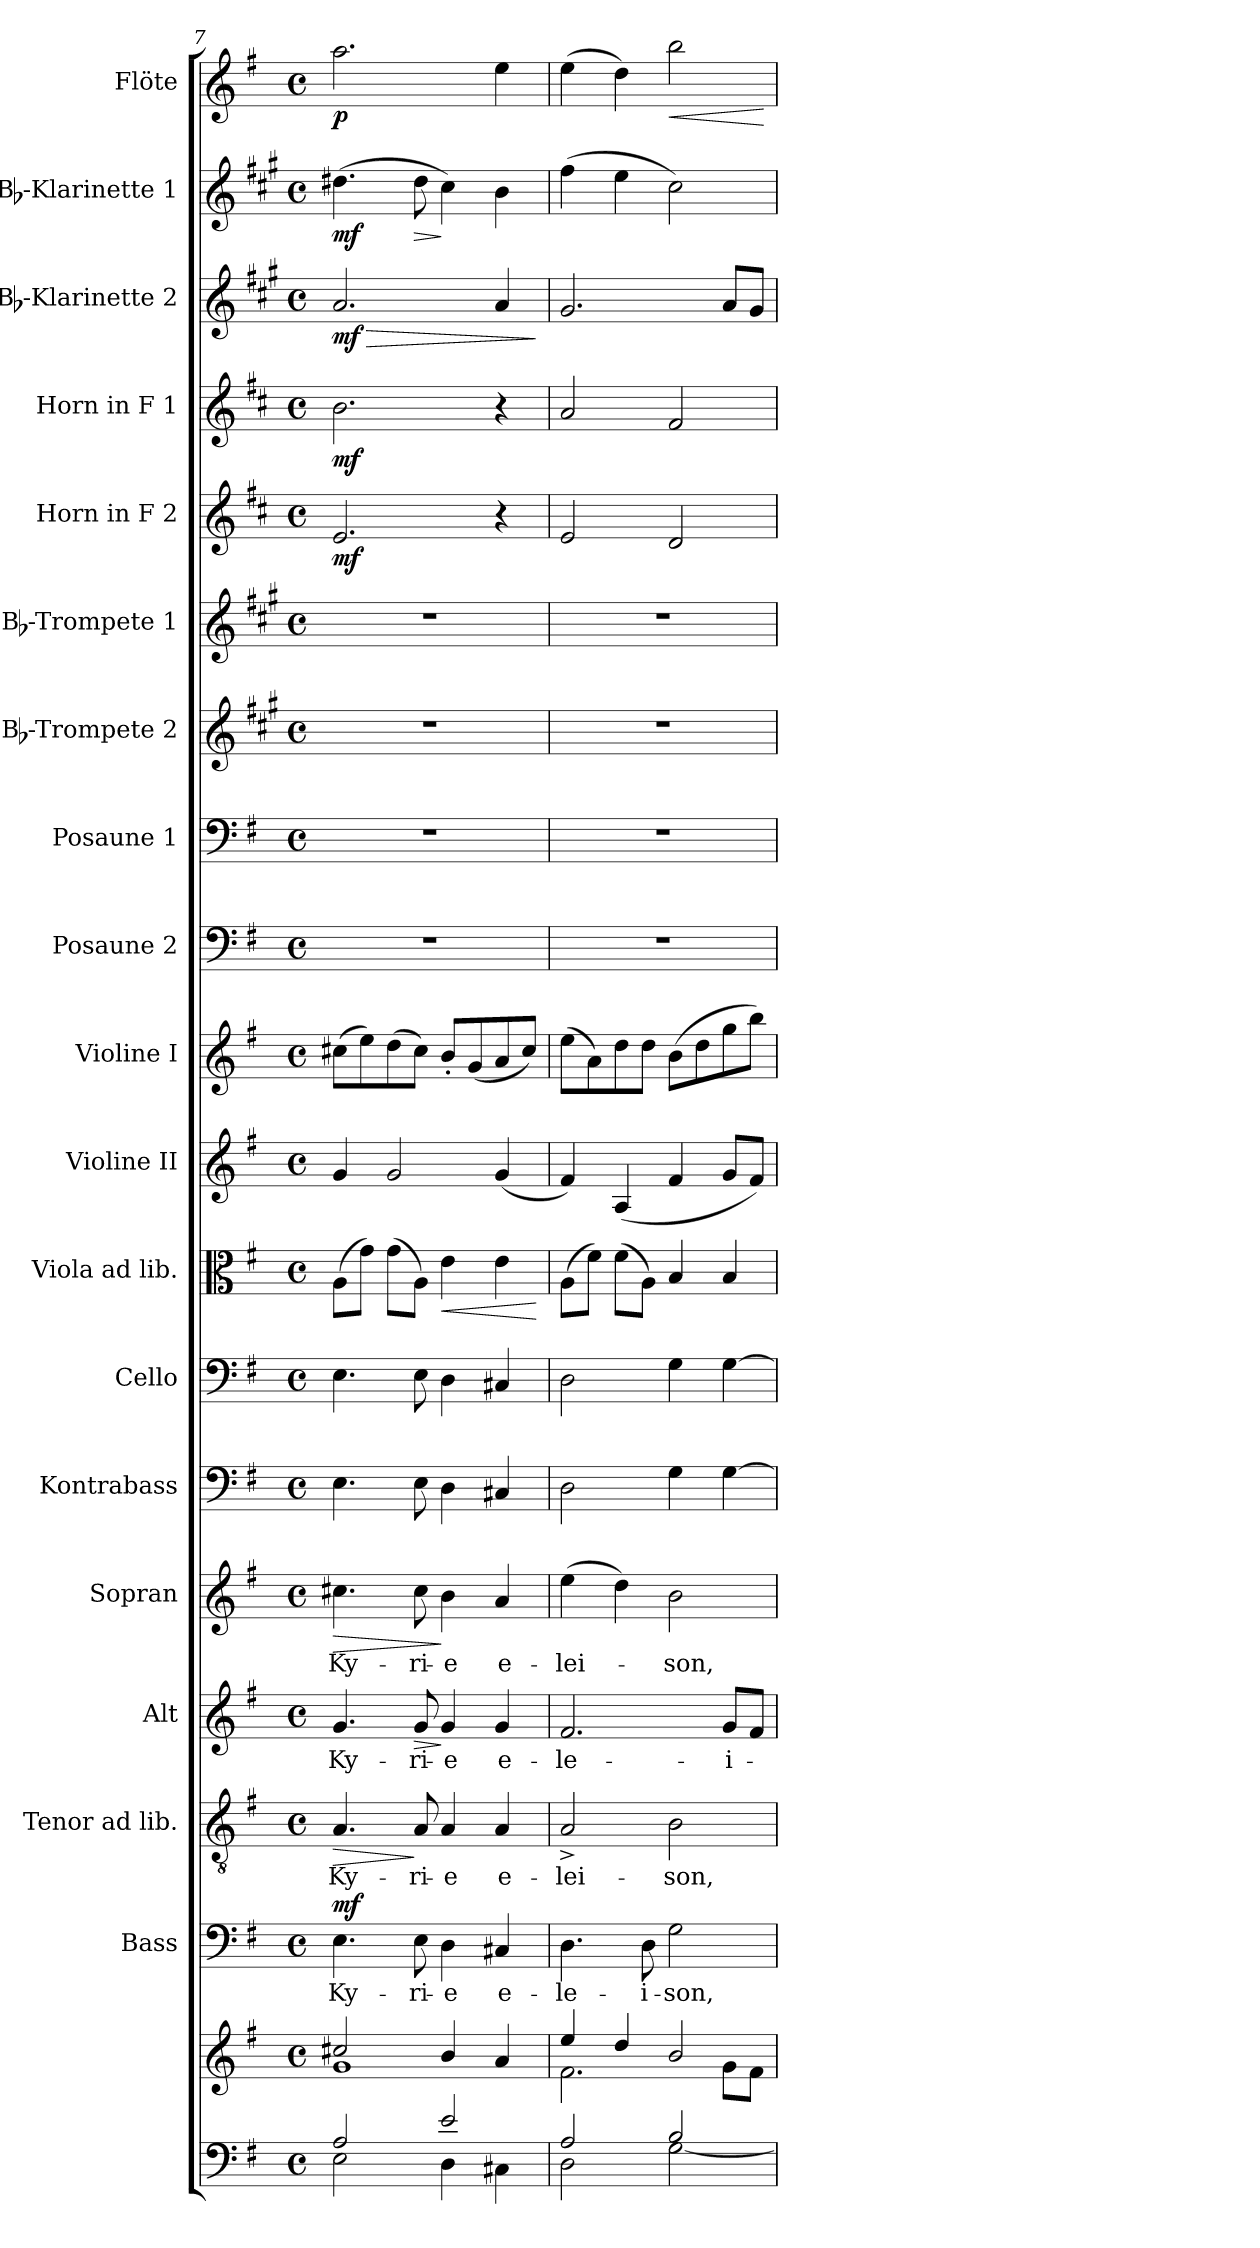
**kern	**kern	**kern	**text	**dynam	**kern	**text	**dynam	**kern	**text	**dynam	**kern	**text	**dynam	**kern	**kern	**kern	**dynam	**kern	**kern	**kern	**kern	**kern	**kern	**kern	**dynam	**kern	**dynam	**kern	**dynam	**kern	**dynam	**kern	**dynam
*part19	*part19	*part18	*part18	*part18	*part17	*part17	*part17	*part16	*part16	*part16	*part15	*part15	*part15	*part14	*part13	*part12	*part12	*part11	*part10	*part9	*part8	*part7	*part6	*part5	*part5	*part4	*part4	*part3	*part3	*part2	*part2	*part1	*part1
*staff20	*staff19	*staff18	*staff18	*staff18	*staff17	*staff17	*staff17	*staff16	*staff16	*staff16	*staff15	*staff15	*staff15	*staff14	*staff13	*staff12	*staff12	*staff11	*staff10	*staff9	*staff8	*staff7	*staff6	*staff5	*staff5	*staff4	*staff4	*staff3	*staff3	*staff2	*staff2	*staff1	*staff1
*	*	*I"Bass	*	*	*I"Tenor ad lib.	*	*	*I"Alt	*	*	*I"Sopran	*	*	*I"Kontrabass	*I"Cello	*I"Viola ad lib.	*	*I"Violine II	*I"Violine I	*I"Posaune 2	*I"Posaune 1	*I"Bb-Trompete 2	*I"Bb-Trompete 1	*I"Horn in F 2	*	*I"Horn in F 1	*	*I"Bb-Klarinette 2	*	*I"Bb-Klarinette 1	*	*I"Flöte	*
*	*	*I'B.	*	*	*I'T.	*	*	*I'A.	*	*	*I'S.	*	*	*I'Kb.	*	*I'Vla.	*	*I'Vl. II	*I'Vl. I	*I'Pos. 2	*I'Pos. 1	*I'Bb Trp. 2	*I'Bb Trp. 1	*	*	*	*	*I'Bb Kl. 2	*	*I'Bb Kl. 1	*	*I'Fl.	*
!!LO:PB:g=z
*clefF4	*clefG2	*clefF4	*	*	*clefGv2	*	*	*clefG2	*	*	*clefG2	*	*	*clefF4	*clefF4	*clefC3	*	*clefG2	*clefG2	*clefF4	*clefF4	*clefG2	*clefG2	*clefG2	*	*clefG2	*	*clefG2	*	*clefG2	*	*clefG2	*
*	*	*	*	*	*	*	*	*	*	*	*	*	*	*ITrd7c12	*	*	*	*	*	*	*	*ITrd1c2	*ITrd1c2	*ITrd4c7	*	*ITrd4c7	*	*ITrd1c2	*	*ITrd1c2	*	*	*
*k[f#]	*k[f#]	*k[f#]	*	*	*k[f#]	*	*	*k[f#]	*	*	*k[f#]	*	*	*k[f#]	*k[f#]	*k[f#]	*	*k[f#]	*k[f#]	*k[f#]	*k[f#]	*k[f#]	*k[f#]	*k[f#]	*	*k[f#]	*	*k[f#]	*	*k[f#]	*	*k[f#]	*
*G:	*G:	*G:	*	*	*G:	*	*	*G:	*	*	*G:	*	*	*G:	*G:	*G:	*	*G:	*G:	*G:	*G:	*G:	*G:	*G:	*	*G:	*	*G:	*	*G:	*	*G:	*
*M4/4	*M4/4	*M4/4	*	*	*M4/4	*	*	*M4/4	*	*	*M4/4	*	*	*M4/4	*M4/4	*M4/4	*	*M4/4	*M4/4	*M4/4	*M4/4	*M4/4	*M4/4	*M4/4	*	*M4/4	*	*M4/4	*	*M4/4	*	*M4/4	*
*met(c)	*met(c)	*met(c)	*	*	*met(c)	*	*	*met(c)	*	*	*met(c)	*	*	*met(c)	*met(c)	*met(c)	*	*met(c)	*met(c)	*met(c)	*met(c)	*met(c)	*met(c)	*met(c)	*	*met(c)	*	*met(c)	*	*met(c)	*	*met(c)	*
=7	=7	=7	=7	=7	=7	=7	=7	=7	=7	=7	=7	=7	=7	=7	=7	=7	=7	=7	=7	=7	=7	=7	=7	=7	=7	=7	=7	=7	=7	=7	=7	=7	=7
*^	*^	*	*	*	*	*	*	*	*	*	*	*	*	*	*	*	*	*	*	*	*	*	*	*	*	*	*	*	*	*	*	*	*
!	!	!	!	!	!LO:LY:b	!LO:DY:a	!	!LO:LY:b	!LO:HP:b	!	!LO:LY:b	!	!	!LO:LY:b	!LO:HP:b	!	!	!	!	!	!	!	!	!	!	!	!LO:DY:b	!	!LO:DY:b	!	!LO:HP:b	!	!	!	!
!	!	!	!	!	!	!	!	!	!	!	!	!	!	!	!	!	!	!	!	!	!	!	!	!	!	!	!	!	!	!	!LO:DY:n=1:b	!	!LO:DY:b	!	!LO:DY:b
2A/	2E\	2cc#X/	1g	4.E\	Ky-	mf	4.A/	Ky-	>	4.g/	Ky-	.	4.cc#X\	Ky-	>	4.EE\	4.E\	(>8A\L	.	4g/	(>8cc#X\L	1r	1r	1r	1r	2.A/	mf	2.e\	mf	2.g/	> mf	(>4.cc#X\	mf	2.aa\	p
.	.	.	.	.	.	.	.	.	.	.	.	.	.	.	.	.	.	8g\J)	.	.	8ee\)	.	.	.	.	.	.	.	.	.	.	.	.	.	.
.	.	.	.	.	.	.	.	.	.	.	.	.	.	.	.	.	.	(>8g\L	.	2g/	(>8dd\	.	.	.	.	.	.	.	.	.	.	.	.	.	.
!	!	!	!	!	!LO:LY:b	!	!	!LO:LY:b	!	!	!LO:LY:b	!LO:HP:b	!	!LO:LY:b	!	!	!	!	!	!	!	!	!	!	!	!	!	!	!	!	!	!	!LO:HP:b	!	!
.	.	.	.	8E\	-ri-	.	8A/	-ri-	]	8g/	-ri-	>	8cc#\	-ri-	.	8EE\	8E\	8A\J)	.	.	8cc#\J)	.	.	.	.	.	.	.	.	.	.	8cc#\	>	.	.
!	!	!	!	!	!LO:LY:b	!	!	!LO:LY:b	!	!	!LO:LY:b	!	!	!LO:LY:b	!	!	!	!	!LO:HP:b	!	!	!	!	!	!	!	!	!	!	!	!	!	!	!	!
2e/	4D\	4b/	.	4D\	-e	.	4A/	-e	.	4g/	-e	]	4b\	-e	]	4DD\	4D\	4e\	<	.	8b'</L	.	.	.	.	.	.	.	.	.	.	4b\)	]	.	.
.	.	.	.	.	.	.	.	.	.	.	.	.	.	.	.	.	.	.	.	.	(<8g/	.	.	.	.	.	.	.	.	.	.	.	.	.	.
!	!	!	!	!	!LO:LY:b	!	!	!LO:LY:b	!	!	!LO:LY:b	!	!	!LO:LY:b	!	!	!	!	!	!	!	!	!	!	!	!	!	!	!	!	!	!	!	!	!
.	4C#X\	4a/	.	4C#X/	e-	.	4A/	e-	.	4g/	e-	.	4a/	e-	.	4CC#X/	4C#X/	4e\	.	(<4g/	8a/	.	.	.	.	4r	.	4r	.	4g/	.	4a\	.	4ee\	.
.	.	.	.	.	.	.	.	.	.	.	.	.	.	.	.	.	.	.	.	.	8cc#/J)	.	.	.	.	.	.	.	.	.	.	.	.	.	.
*v	*v	*	*	*	*	*	*	*	*	*	*	*	*	*	*	*	*	*	*	*	*	*	*	*	*	*	*	*	*	*	*	*	*	*	*
*	*v	*v	*	*	*	*	*	*	*	*	*	*	*	*	*	*	*	*	*	*	*	*	*	*	*	*	*	*	*	*	*	*	*	*
.	.	.	.	.	.	.	.	.	.	.	.	.	.	.	.	.	[	.	.	.	.	.	.	.	.	.	.	.	]	.	.	.	.
=8	=8	=8	=8	=8	=8	=8	=8	=8	=8	=8	=8	=8	=8	=8	=8	=8	=8	=8	=8	=8	=8	=8	=8	=8	=8	=8	=8	=8	=8	=8	=8	=8	=8
*^	*^	*	*	*	*	*	*	*	*	*	*	*	*	*	*	*	*	*	*	*	*	*	*	*	*	*	*	*	*	*	*	*	*
!	!	!	!	!	!LO:LY:b	!	!	!LO:LY:b	!	!	!LO:LY:b	!	!	!LO:LY:b	!	!	!	!	!	!	!	!	!	!	!	!	!	!	!	!	!	!	!	!	!
2A/	2D\	4ee/	2.f#\	4.D\	-le-	.	2A^>/	-lei-	.	2.f#/	-le-	.	(>4ee\	-lei-	.	2DD\	2D\	(>8A\L	.	4f#/)	(>8ee\L	1r	1r	1r	1r	2A/	.	2d/	.	2.f#/	.	(>4ee\	.	(>4ee\	.
.	.	.	.	.	.	.	.	.	.	.	.	.	.	.	.	.	.	8f#\J)	.	.	8a\)	.	.	.	.	.	.	.	.	.	.	.	.	.	.
.	.	4dd/	.	.	.	.	.	.	.	.	.	.	4dd\)	.	.	.	.	(>8f#\L	.	(<4A/	8dd\	.	.	.	.	.	.	.	.	.	.	4dd\	.	4dd\)	.
!	!	!	!	!	!LO:LY:b	!	!	!	!	!	!	!	!	!	!	!	!	!	!	!	!	!	!	!	!	!	!	!	!	!	!	!	!	!	!
.	.	.	.	8D\	-i-	.	.	.	.	.	.	.	.	.	.	.	.	8A\J)	.	.	8dd\J	.	.	.	.	.	.	.	.	.	.	.	.	.	.
!	!	!	!	!	!LO:LY:b	!	!	!LO:LY:b	!	!	!	!	!	!LO:LY:b	!	!	!	!	!	!	!	!	!	!	!	!	!	!	!	!	!	!	!	!	!LO:HP:b
2B/	[<2G\	2b/	.	2G\	-son,	.	2B\	-son,	.	.	.	.	2b\	-son,	.	4GG\	4G\	4B/	.	4f#/	(>8b\L	.	.	.	.	2G/	.	2B/	.	.	.	2b\)	.	2bb\	<
.	.	.	.	.	.	.	.	.	.	.	.	.	.	.	.	.	.	.	.	.	8dd\	.	.	.	.	.	.	.	.	.	.	.	.	.	.
!	!	!	!	!	!	!	!	!	!	!	!LO:LY:b	!	!	!	!	!	!	!	!	!	!	!	!	!	!	!	!	!	!	!	!	!	!	!	!
.	.	.	8g\L	.	.	.	.	.	.	8g/L	-i-	.	.	.	.	[4GG\	[4G\	4B/	.	8g/L	8gg\	.	.	.	.	.	.	.	.	8g/L	.	.	.	.	.
.	.	.	8f#\J	.	.	.	.	.	.	8f#/J	.	.	.	.	.	.	.	.	.	8f#/J)	8bb\J)	.	.	.	.	.	.	.	.	8f#/J	.	.	.	.	.
*v	*v	*	*	*	*	*	*	*	*	*	*	*	*	*	*	*	*	*	*	*	*	*	*	*	*	*	*	*	*	*	*	*	*	*	*
*	*v	*v	*	*	*	*	*	*	*	*	*	*	*	*	*	*	*	*	*	*	*	*	*	*	*	*	*	*	*	*	*	*	*	*
.	.	.	.	.	.	.	.	.	.	.	.	.	.	.	.	.	.	.	.	.	.	.	.	.	.	.	.	.	.	.	.	.	[
=	=	=	=	=	=	=	=	=	=	=	=	=	=	=	=	=	=	=	=	=	=	=	=	=	=	=	=	=	=	=	=	=	=
*-	*-	*-	*-	*-	*-	*-	*-	*-	*-	*-	*-	*-	*-	*-	*-	*-	*-	*-	*-	*-	*-	*-	*-	*-	*-	*-	*-	*-	*-	*-	*-	*-	*-
